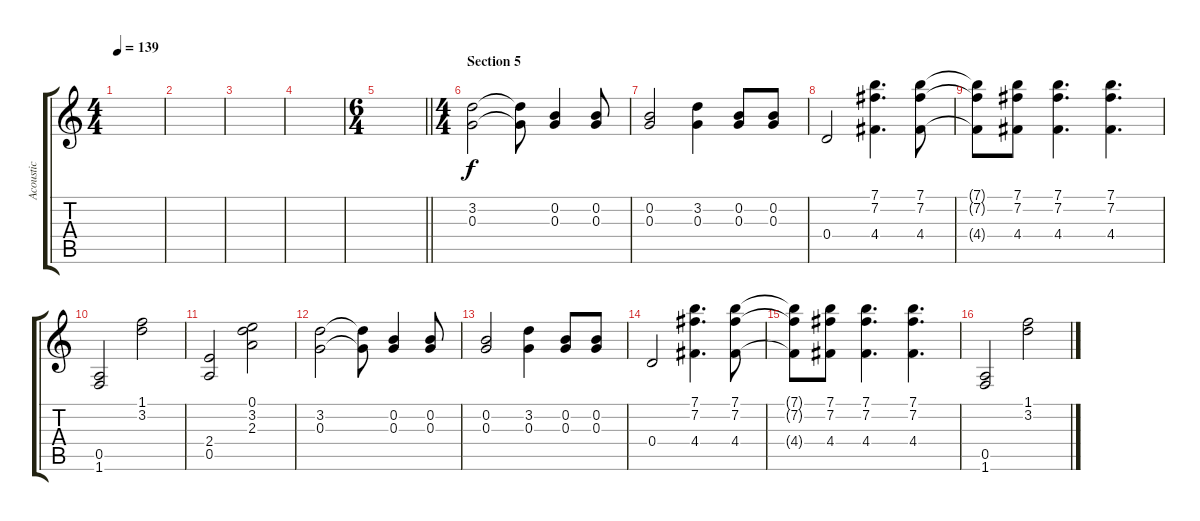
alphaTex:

\track ("Acoustic" "Acoustic") {instrument acousticguitarsteel}
\staff {score tabs}
\tuning (E4 B3 G3 D3 A2 E2) {hide}
\ts (4 4)
\tempo 139
\clef g2
\ks c
|
|
|
|
\ts (6 4)
\barLineRight lightlight
|
\ts (4 4)
\section ("" "Section 5")
(3.2 0.3).2 (3.2{t} 0.3{t}).8 (0.2 0.3).4 (0.2 0.3).8 |
(0.2 0.3).2 (3.2 0.3).4 (0.2 0.3).8 (0.2 0.3).8 |
0.4.2 (7.1 7.2 4.4).4{d} (7.1 7.2 4.4).8 |
(7.1{t} 7.2{t} 4.4{t}).8 (7.1 7.2 4.4).8 (7.1 7.2 4.4).4{d} (7.1 7.2 4.4).4{d} |
(0.5 1.6).2 (1.1 3.2).2 |
(2.4 0.5).2 (0.1 3.2 2.3).2 |
(3.2 0.3).2 (3.2{t} 0.3{t}).8 (0.2 0.3).4 (0.2 0.3).8 |
(0.2 0.3).2 (3.2 0.3).4 (0.2 0.3).8 (0.2 0.3).8 |
0.4.2 (7.1 7.2 4.4).4{d} (7.1 7.2 4.4).8 |
(7.1{t} 7.2{t} 4.4{t}).8 (7.1 7.2 4.4).8 (7.1 7.2 4.4).4{d} (7.1 7.2 4.4).4{d} |
(0.5 1.6).2 (1.1 3.2).2
